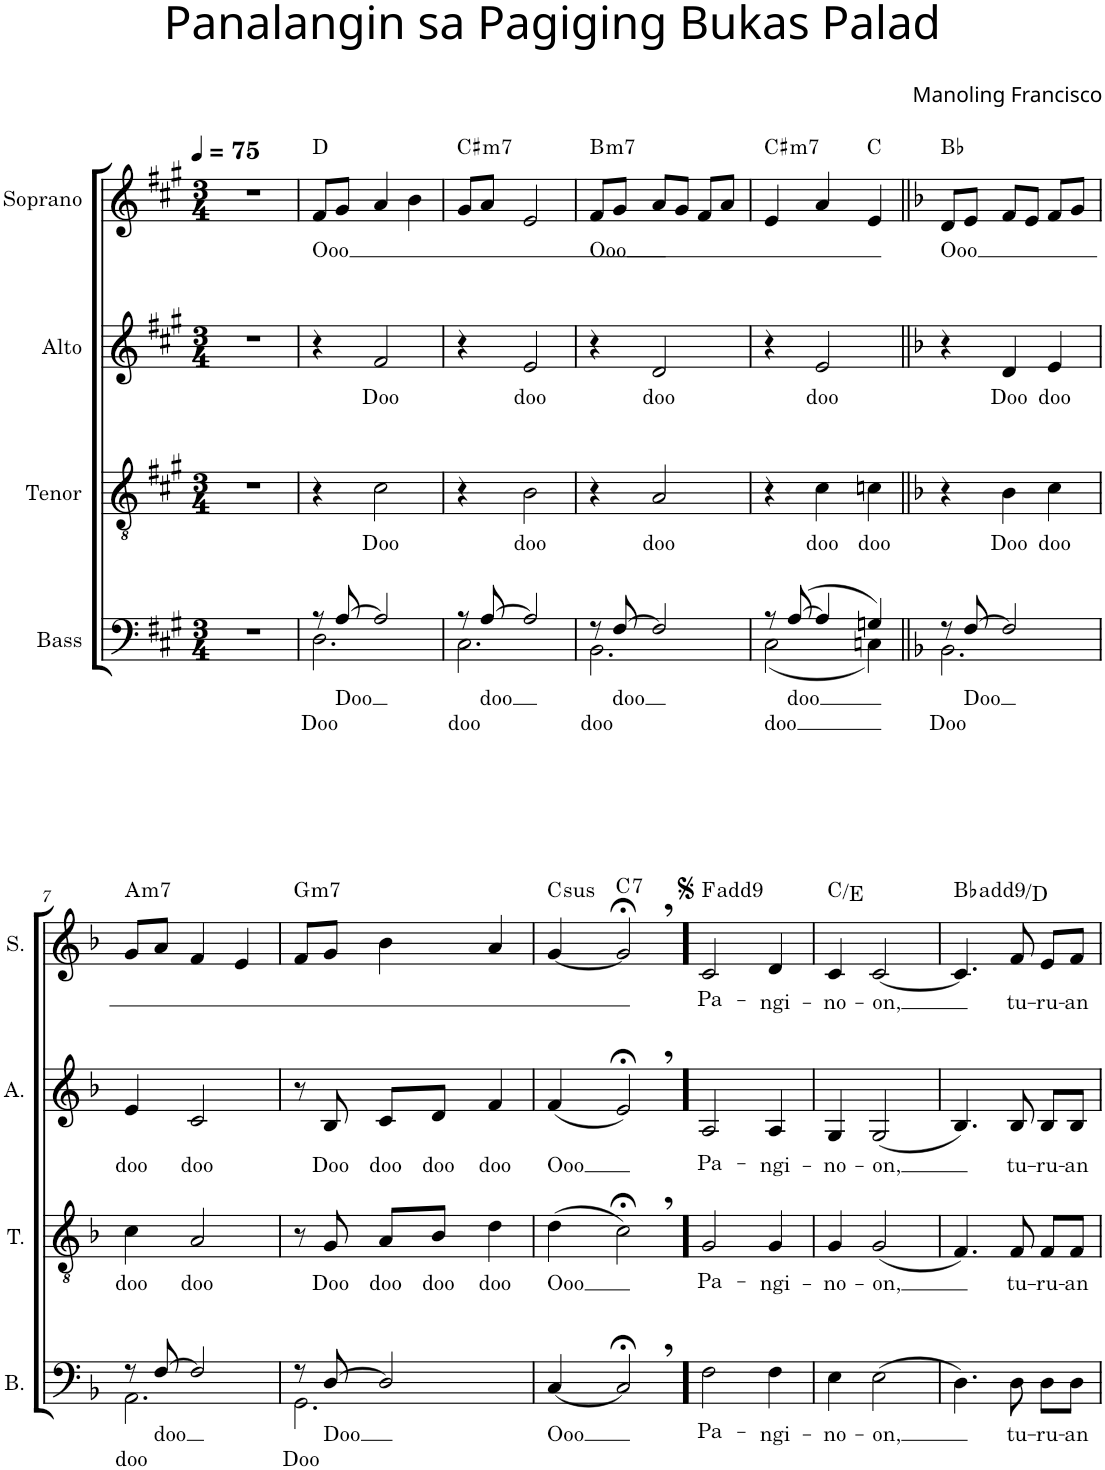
**kern	**text	**text	**kern	**text	**kern	**text	**kern	**text	**harte
*part4	*part4	*part4	*part3	*part3	*part2	*part2	*part1	*part1	*part1
*staff4	*staff4	*staff4	*staff3	*staff3	*staff2	*staff2	*staff1	*staff1	*
*I"Bass	*	*	*I"Tenor	*	*I"Alto	*	*I"Soprano	*	*
*I'B.	*	*	*I'T.	*	*I'A.	*	*I'S.	*	*
*clefF4	*	*	*clefGv2	*	*clefG2	*	*clefG2	*	*
*k[f#c#g#]	*	*	*k[f#c#g#]	*	*k[f#c#g#]	*	*k[f#c#g#]	*	*
*M3/4	*	*	*M3/4	*	*M3/4	*	*M3/4	*	*
*MM75	*	*	*MM75	*	*MM75	*	*MM75	*	*
=1	=1	=1	=1	=1	=1	=1	=1	=1	=1
2.r	.	.	2.r	.	2.r	.	2.r	.	.
=2	=2	=2	=2	=2	=2	=2	=2	=2	=2
*^	*	*	*	*	*	*	*	*	*
!	!	!	!LO:LY:b	!	!	!	!	!	!LO:LY:b	!
8r	2.D\	.	Doo	4r	.	4r	.	8f#/L	Ooo	D:maj
!	!	!LO:LY:b	!	!	!	!	!	!	!	!
[8A/	.	Doo	.	.	.	.	.	8g#/J	.	.
!	!	!	!	!	!LO:LY:b	!	!LO:LY:b	!	!	!
2A/]	.	.	.	2c#\	Doo	2f#/	Doo	4a/	.	.
.	.	.	.	.	.	.	.	4b\	.	.
=3	=3	=3	=3	=3	=3	=3	=3	=3	=3	=3
!	!	!	!LO:LY:b	!	!	!	!	!	!	!LO:H:kt=m7
8r	2.C#\	.	doo	4r	.	4r	.	8g#/L	.	C#:min7
!	!	!LO:LY:b	!	!	!	!	!	!	!	!
[8A/	.	doo	.	.	.	.	.	8a/J	.	.
!	!	!	!	!	!LO:LY:b	!	!LO:LY:b	!	!	!
2A/]	.	.	.	2B\	doo	2e/	doo	2e/	.	.
=4	=4	=4	=4	=4	=4	=4	=4	=4	=4	=4
!	!	!	!LO:LY:b	!	!	!	!	!	!LO:LY:b	!LO:H:kt=m7
8r	2.BB\	.	doo	4r	.	4r	.	8f#/L	Ooo	B:min7
!	!	!LO:LY:b	!	!	!	!	!	!	!	!
[8F#/	.	doo	.	.	.	.	.	8g#/J	.	.
!	!	!	!	!	!LO:LY:b	!	!LO:LY:b	!	!	!
2F#/]	.	.	.	2A/	doo	2d/	doo	8a/L	.	.
.	.	.	.	.	.	.	.	8g#/J	.	.
.	.	.	.	.	.	.	.	8f#/L	.	.
.	.	.	.	.	.	.	.	8a/J	.	.
=5	=5	=5	=5	=5	=5	=5	=5	=5	=5	=5
!	!	!	!LO:LY:b	!	!	!	!	!	!	!LO:H:kt=m7
8r	(2C#\	.	doo	4r	.	4r	.	4e/	.	C#:min7
!	!	!LO:LY:b	!	!	!	!	!	!	!	!
([8A/	.	doo	.	.	.	.	.	.	.	.
!	!	!	!	!	!LO:LY:b	!	!LO:LY:b	!	!	!
4A/]	.	.	.	4c#\	doo	2e/	doo	4a/	.	.
!	!	!	!	!	!LO:LY:b	!	!	!	!	!
4Gn/)	4Cn\)	.	.	4cn\	doo	.	.	4e/	.	C:maj
=6||	=6||	=6||	=6||	=6||	=6||	=6||	=6||	=6||	=6||	=6||
*k[b-]	*	*	*	*k[b-]	*	*k[b-]	*	*k[b-]	*	*
!	!	!	!LO:LY:b	!	!	!	!	!	!LO:LY:b	!
8r	2.BB-\	.	Doo	4r	.	4r	.	8d/L	Ooo	Bb:maj
!	!	!LO:LY:b	!	!	!	!	!	!	!	!
[8F/	.	Doo	.	.	.	.	.	8e/J	.	.
!	!	!	!	!	!LO:LY:b	!	!LO:LY:b	!	!	!
2F/]	.	.	.	4B-\	Doo	4d/	Doo	8f/L	.	.
.	.	.	.	.	.	.	.	8e/J	.	.
!	!	!	!	!	!LO:LY:b	!	!LO:LY:b	!	!	!
.	.	.	.	4c\	doo	4e/	doo	8f/L	.	.
.	.	.	.	.	.	.	.	8g/J	.	.
!!LO:LB:g=z
=7	=7	=7	=7	=7	=7	=7	=7	=7	=7	=7
!	!	!	!LO:LY:b	!	!LO:LY:b	!	!LO:LY:b	!	!	!LO:H:kt=m7
8r	2.AA\	.	doo	4c\	doo	4e/	doo	8g/L	.	A:min7
!	!	!LO:LY:b	!	!	!	!	!	!	!	!
[8F/	.	doo	.	.	.	.	.	8a/J	.	.
!	!	!	!	!	!LO:LY:b	!	!LO:LY:b	!	!	!
2F/]	.	.	.	2A/	doo	2c/	doo	4f/	.	.
.	.	.	.	.	.	.	.	4e/	.	.
=8	=8	=8	=8	=8	=8	=8	=8	=8	=8	=8
!	!	!	!LO:LY:b	!	!	!	!	!	!	!LO:H:kt=m7
8r	2.GG\	.	Doo	8r	.	8r	.	8f/L	.	G:min7
!	!	!LO:LY:b	!	!	!LO:LY:b	!	!LO:LY:b	!	!	!
[8D/	.	Doo	.	8G/	Doo	8B-/	Doo	8g/J	.	.
!	!	!	!	!	!LO:LY:b	!	!LO:LY:b	!	!	!
2D/]	.	.	.	8A/L	doo	8c/L	doo	4b-\	.	.
!	!	!	!	!	!LO:LY:b	!	!LO:LY:b	!	!	!
.	.	.	.	8B-/J	doo	8d/J	doo	.	.	.
!	!	!	!	!	!LO:LY:b	!	!LO:LY:b	!	!	!
.	.	.	.	4d\	doo	4f/	doo	4a/	.	.
*v	*v	*	*	*	*	*	*	*	*	*
=9	=9	=9	=9	=9	=9	=9	=9	=9	=9
!	!LO:LY:b	!	!	!LO:LY:b	!	!LO:LY:b	!	!	!LO:H:kt=sus
[4C/	Ooo	.	(4d\	Ooo	(4f/	Ooo	[4g/	.	C:sus4
!	!	!	!	!	!	!	!	!	!LO:H:kt=7
2C;<,/]	.	.	2c;<,\)	.	2e;<,/)	.	2g;<,/]	.	C:7
=10!	=10!	=10!	=10!	=10!	=10!	=10!	=10!	=10!	=10!
!	!LO:LY:b	!	!	!LO:LY:b	!	!LO:LY:b	!	!LO:LY:b	!
2F\	Pa-	.	2G/	Pa-	2A/	Pa-	2c/	Pa-	F:maj(9)
!	!LO:LY:b	!	!	!LO:LY:b	!	!LO:LY:b	!	!LO:LY:b	!
4F\	-ngi-	.	4G/	-ngi-	4A/	-ngi-	4d/	-ngi-	.
=11	=11	=11	=11	=11	=11	=11	=11	=11	=11
!	!LO:LY:b	!	!	!LO:LY:b	!	!LO:LY:b	!	!LO:LY:b	!
4E\	-no-	.	4G/	-no-	4G/	-no-	4c/	-no-	C:maj/3
!	!LO:LY:b	!	!	!LO:LY:b	!	!LO:LY:b	!	!LO:LY:b	!
(2E\	-on,	.	(2G/	-on,	(2G/	-on,	[2c/	-on,	.
=12	=12	=12	=12	=12	=12	=12	=12	=12	=12
4.D\)	.	.	4.F/)	.	4.B-/)	.	4.c/]	.	Bb:maj(9)/3
!	!LO:LY:b	!	!	!LO:LY:b	!	!LO:LY:b	!	!LO:LY:b	!
8D\	tu-	.	8F/	tu-	8B-/	tu-	8f/	tu-	.
!	!LO:LY:b	!	!	!LO:LY:b	!	!LO:LY:b	!	!LO:LY:b	!
8D\L	-ru-	.	8F/L	-ru-	8B-/L	-ru-	8e/L	-ru-	.
!	!LO:LY:b	!	!	!LO:LY:b	!	!LO:LY:b	!	!LO:LY:b	!
8D\J	-an	.	8F/J	-an	8B-/J	-an	8f/J	-an	.
=	=	=	=	=	=	=	=	=	=
*-	*-	*-	*-	*-	*-	*-	*-	*-	*-
